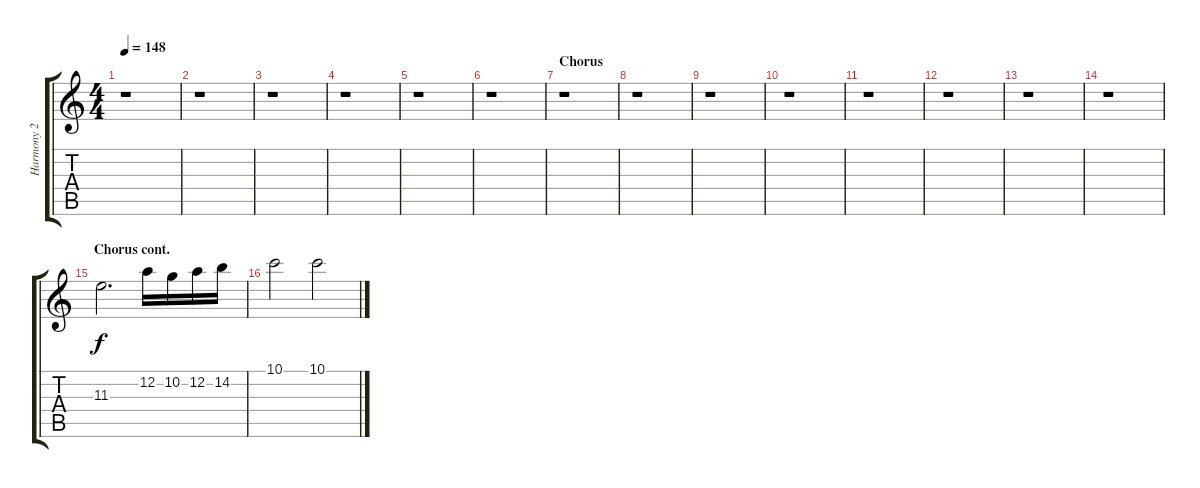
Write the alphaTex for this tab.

\track ("Harmony 2" "Harmony 2") {instrument overdrivenguitar}
\staff {score tabs}
\tuning (D4 A3 F3 C3 G2 C2) {hide}
\ts (4 4)
\tempo 148
\clef g2
\ks aminor
r.1{dy f} |
r.1 |
r.1 |
r.1 |
r.1 |
r.1 |
\section ("" "Chorus")
r.1 |
r.1 |
r.1 |
r.1 |
r.1 |
r.1 |
r.1 |
r.1 |
\section ("" "Chorus cont.")
11.3.2{d} 12.2.16 10.2.16 12.2.16 14.2.16 |
10.1.2 10.1.2
